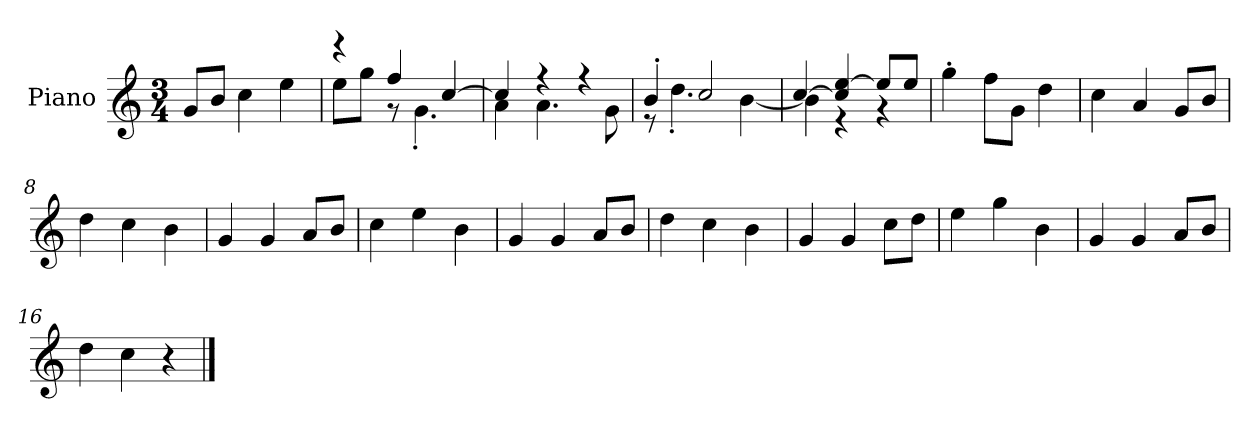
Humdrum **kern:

**kern
*part1
*staff1
*I"Piano
*I'P-no
*clefG2
*k[]
*M3/4
*MM178
=1
8g/L
8b/J
4cc\
4ee\
=2
*^
4r	8ee\L
.	8gg\J
4ff/	8r
.	4.g'\
[4cc/	.
=3	=3
4cc/]	4a\
4r	4.a\
4r	.
.	8g\
=4	=4
4b'/	8r
.	4.dd'\
2cc/	.
.	[4b\
=5	=5
[4cc/	4b\]
4cc/] [4ee/	4r
8ee/L]	4r
8ee/J	.
*v	*v
=6
4gg'\
8ff\L
8g\J
4dd\
=7
4cc\
4a/
8g/L
8b/J
=8
4dd\
4cc\
4b\
!!LO:LB:g=z
=9
4g/
4g/
8a/L
8b/J
=10
4cc\
4ee\
4b\
=11
4g/
4g/
8a/L
8b/J
=12
4dd\
4cc\
4b\
=13
4g/
4g/
8cc\L
8dd\J
=14
4ee\
4gg\
4b\
=15
4g/
4g/
8a/L
8b/J
=16
4dd\
4cc\
4r
==
*-
